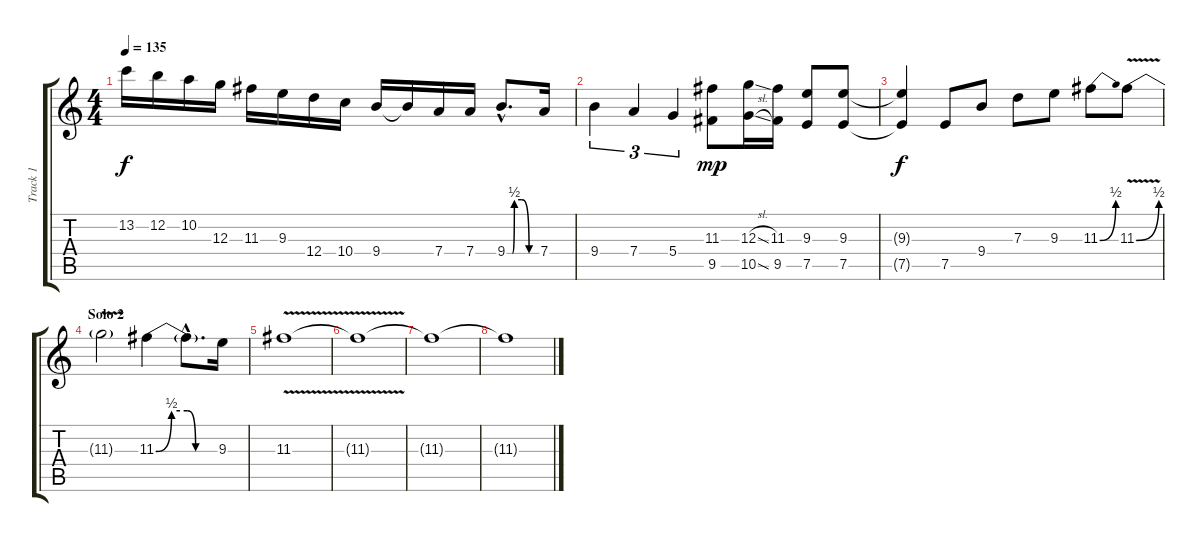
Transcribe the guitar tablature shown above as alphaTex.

\track ("Track 1" "Track 1") {instrument distortionguitar}
\staff {score tabs}
\tuning (E4 B3 G3 D3 A2 E2) {hide}
\ts (4 4)
\tempo 135
\clef g2
\ks c
13.2.16{dy f} 12.2.16 10.2.16 12.3.16 11.3.16 9.3.16 12.4.16 10.4.16 9.4.16 9.4{t}.16 7.4.16 7.4.16 9.4{be (custom 0 0 11 0 15 2 30 2 45 0 60 0) hac}.8{d} 7.4.16 |
9.4.4{tu (3 2)} 7.4.4{tu (3 2)} 5.4.4{tu (3 2)} (11.3 9.5).8{dy mp} (12.3{sl} 10.5{sl}).16 (11.3 9.5).16 (9.3 7.5).8 (9.3 7.5).8 |
(9.3{t} 7.5{t}).4{dy f} 7.5.8 9.4.8 7.3.8 9.3.8 11.3{be (bend 0 0 60 2)}.8 11.3{be (bend 0 0 60 2) v}.8 |
\section ("" "Solo 2")
11.3{t}.2 11.3{be (custom 0 0 15 2 30 2 38 0 45 0 60 0)}.4 11.3{hac t}.8{d} 9.3.16 |
11.3{v}.1{volume 4} |
11.3{t}.1 |
11.3{t}.1 |
11.3{t}.1
